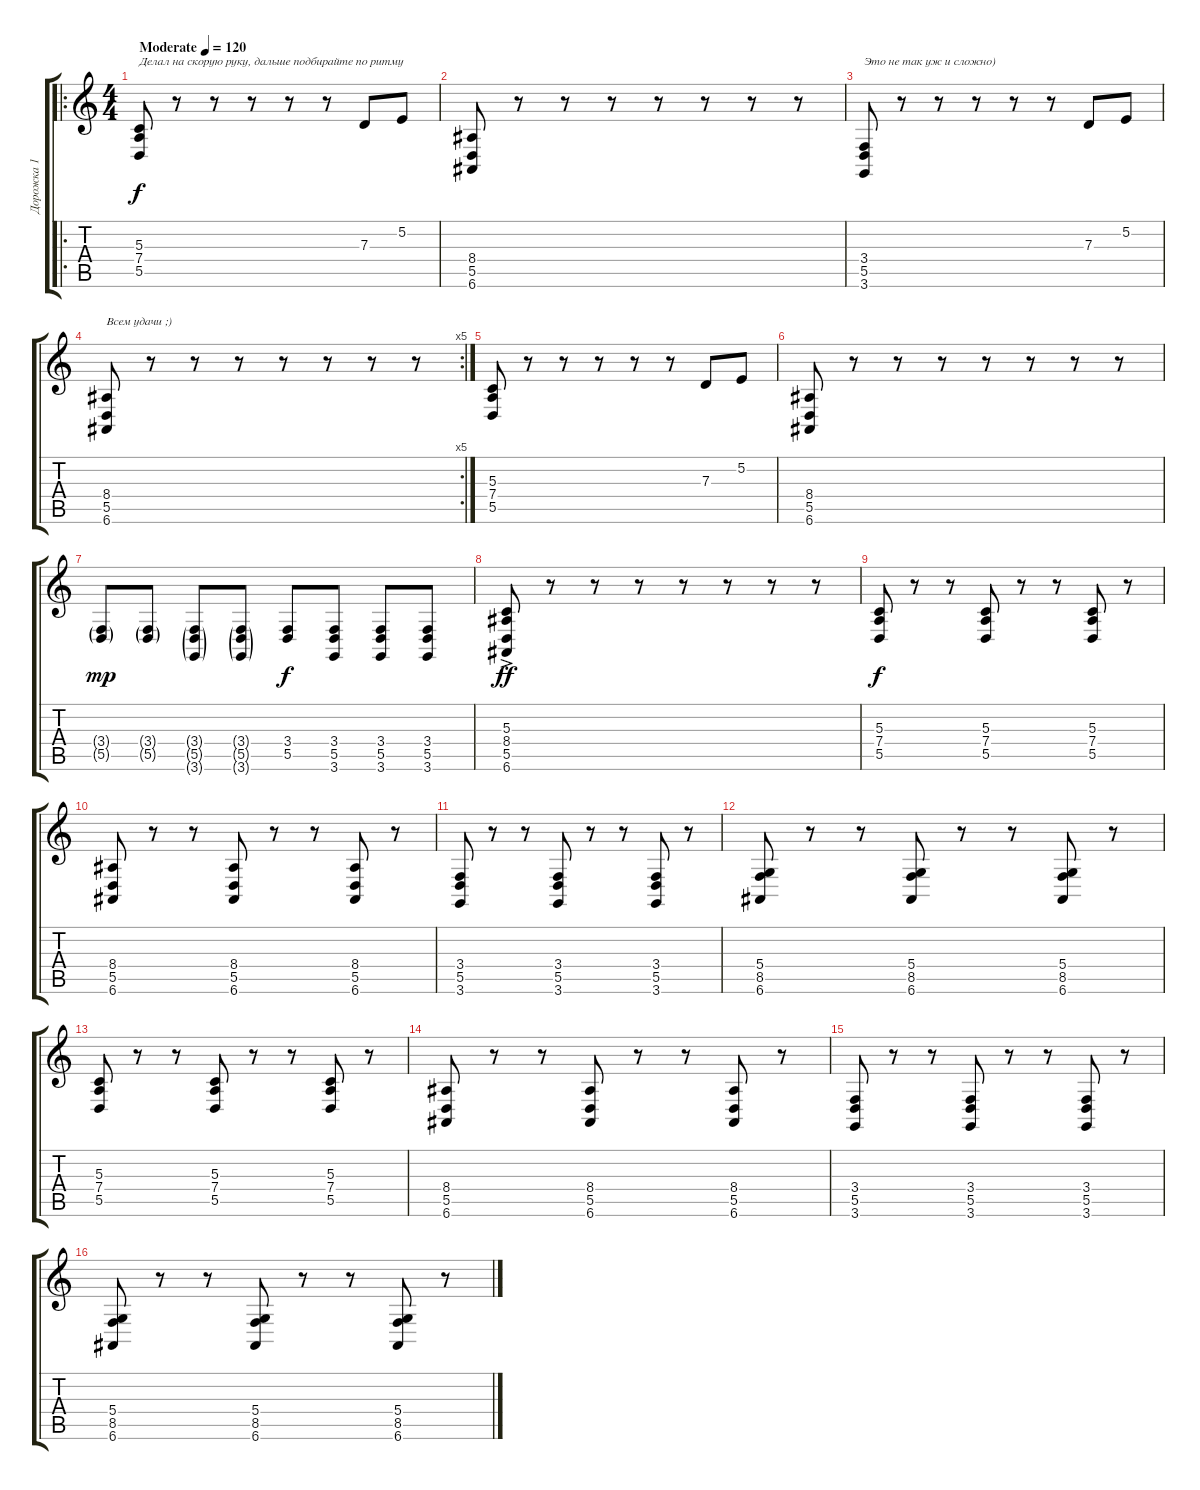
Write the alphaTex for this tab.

\track ("Дорожка 1" "Дорожка 1") {instrument brightacousticpiano}
\staff {score tabs}
\tuning (E4 B3 G3 D3 A2 E2) {hide}
\ro
\ts (4 4)
\tempo (120 "Moderate")
\clef g2
\ks c
(5.3 7.4 5.5).8{txt "Делал на скорую руку, дальше подбирайте по ритму" dy f instrument brightacousticpiano} r.8 r.8 r.8 r.8 r.8 7.3.8 5.2.8 |
(8.4 5.5 6.6).8 r.8 r.8 r.8 r.8 r.8 r.8 r.8 |
(3.4 5.5 3.6).8{txt "Это не так уж и сложно)"} r.8 r.8 r.8 r.8 r.8 7.3.8 5.2.8 |
\rc 5
(8.4 5.5 6.6).8{txt "Всем удачи ;)"} r.8 r.8 r.8 r.8 r.8 r.8 r.8 |
(5.3 7.4 5.5).8 r.8 r.8 r.8 r.8 r.8 7.3.8 5.2.8 |
(8.4 5.5 6.6).8 r.8 r.8 r.8 r.8 r.8 r.8 r.8 |
(3.4{g} 5.5{g}).8{dy mp} (3.4{g} 5.5{g}).8 (3.4{g} 5.5{g} 3.6{g}).8 (3.4{g} 5.5{g} 3.6{g}).8 (3.4 5.5).8{dy f} (3.4 5.5 3.6).8 (3.4 5.5 3.6).8 (3.4 5.5 3.6).8 |
(5.3{ac} 8.4{ac} 5.5{ac} 6.6).8{dy ff} r.8 r.8 r.8 r.8 r.8 r.8 r.8 |
(5.3 7.4 5.5).8{dy f} r.8 r.8 (5.3 7.4 5.5).8 r.8 r.8 (5.3 7.4 5.5).8 r.8 |
(8.4 5.5 6.6).8 r.8 r.8 (8.4 5.5 6.6).8 r.8 r.8 (8.4 5.5 6.6).8 r.8 |
(3.4 5.5 3.6).8 r.8 r.8 (3.4 5.5 3.6).8 r.8 r.8 (3.4 5.5 3.6).8 r.8 |
(5.4 8.5 6.6).8 r.8 r.8 (5.4 8.5 6.6).8 r.8 r.8 (5.4 8.5 6.6).8 r.8 |
(5.3 7.4 5.5).8 r.8 r.8 (5.3 7.4 5.5).8 r.8 r.8 (5.3 7.4 5.5).8 r.8 |
(8.4 5.5 6.6).8 r.8 r.8 (8.4 5.5 6.6).8 r.8 r.8 (8.4 5.5 6.6).8 r.8 |
(3.4 5.5 3.6).8 r.8 r.8 (3.4 5.5 3.6).8 r.8 r.8 (3.4 5.5 3.6).8 r.8 |
(5.4 8.5 6.6).8 r.8 r.8 (5.4 8.5 6.6).8 r.8 r.8 (5.4 8.5 6.6).8 r.8
